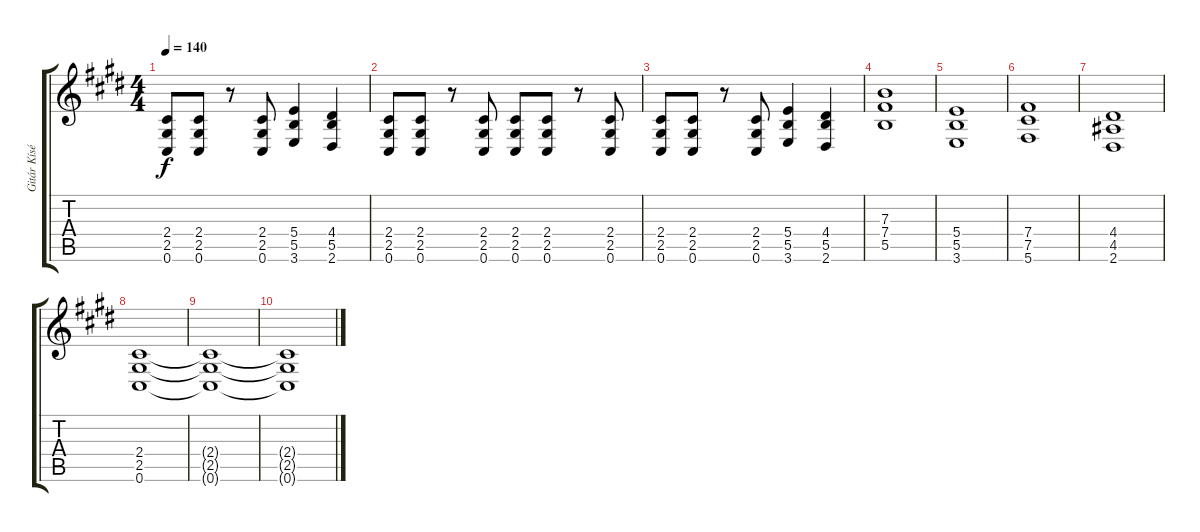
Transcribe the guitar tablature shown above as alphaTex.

\track ("Gitár Kíséret 2" "Gitár Kísé") {instrument distortionguitar}
\staff {score tabs}
\tuning (Db4 Ab3 E3 B2 Gb2 Db2) {hide}
\ts (4 4)
\tempo 140
\clef g2
\ks c#minor
(2.4 2.5 0.6).8{dy f} (2.4 2.5 0.6).8 r.8 (2.4 2.5 0.6).8 (5.4 5.5 3.6).4 (4.4 5.5 2.6).4 |
(2.4 2.5 0.6).8 (2.4 2.5 0.6).8 r.8 (2.4 2.5 0.6).8 (2.4 2.5 0.6).8 (2.4 2.5 0.6).8 r.8 (2.4 2.5 0.6).8 |
(2.4 2.5 0.6).8 (2.4 2.5 0.6).8 r.8 (2.4 2.5 0.6).8 (5.4 5.5 3.6).4 (4.4 5.5 2.6).4 |
(7.3 7.4 5.5).1 |
(5.4 5.5 3.6).1 |
(7.4 7.5 5.6).1 |
(4.4 4.5 2.6).1 |
(2.4 2.5 0.6).1 |
(2.4{t} 2.5{t} 0.6{t}).1 |
(2.4{t} 2.5{t} 0.6{t}).1
